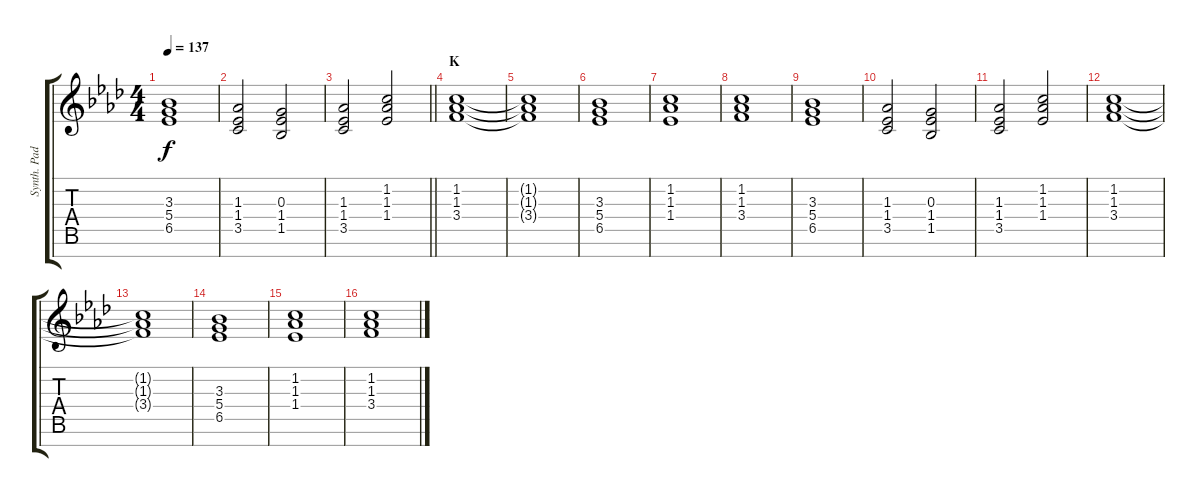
\track ("Synth. Pad" "Synth. Pad") {instrument pad2warm}
\staff {score tabs}
\tuning (E5 B4 G4 D4 A3 E3 B2) {hide}
\ts (4 4)
\tempo 137
\clef g2
\ks ab
(3.3 5.4 6.5).1{dy f} |
(1.3 1.4 3.5).2 (0.3 1.4 1.5).2 |
\barLineRight lightlight
(1.3 1.4 3.5).2 (1.2 1.3 1.4).2 |
\section ("" "K")
(1.2 1.3 3.4).1 |
(1.2{t} 1.3{t} 3.4{t}).1 |
(3.3 5.4 6.5).1 |
(1.2 1.3 1.4).1 |
(1.2 1.3 3.4).1 |
(3.3 5.4 6.5).1 |
(1.3 1.4 3.5).2 (0.3 1.4 1.5).2 |
(1.3 1.4 3.5).2 (1.2 1.3 1.4).2 |
(1.2 1.3 3.4).1 |
(1.2{t} 1.3{t} 3.4{t}).1 |
(3.3 5.4 6.5).1 |
(1.2 1.3 1.4).1 |
(1.2 1.3 3.4).1
